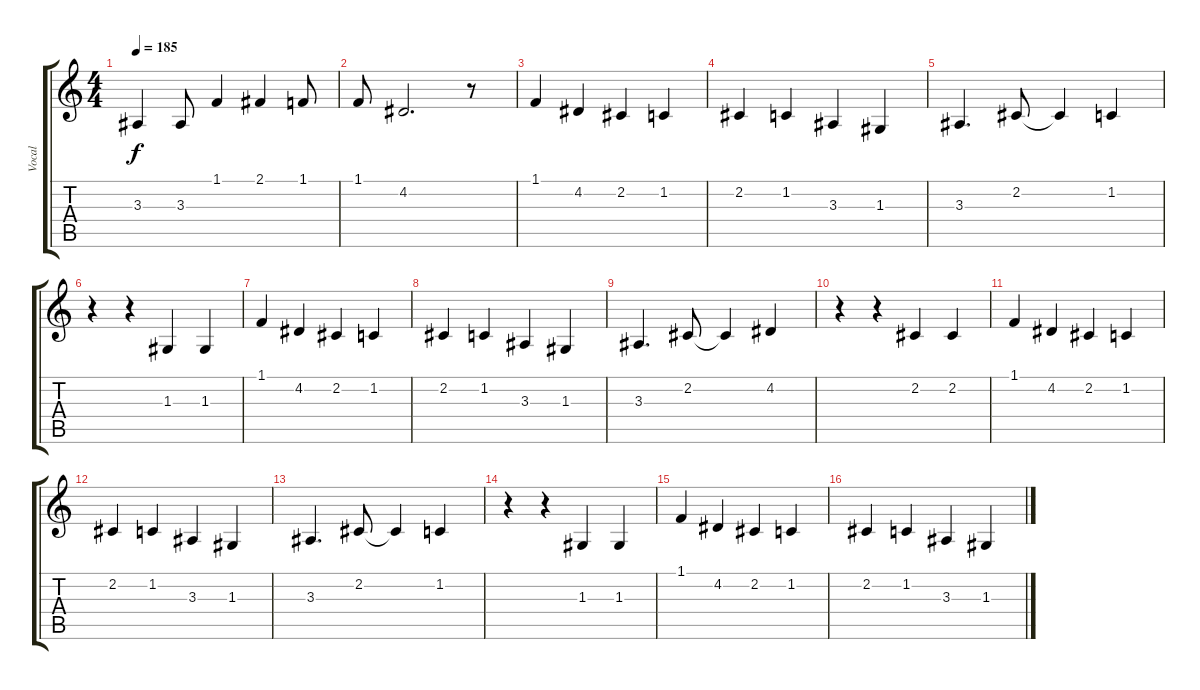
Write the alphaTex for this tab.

\track ("Vocal" "Vocal") {instrument lead5charang}
\staff {score tabs}
\tuning (E4 B3 G3 D3 A2 E2) {hide}
\ts (4 4)
\tempo 185
\clef g2
\ks c
3.3.4{dy f} 3.3.8 1.1.4 2.1.4 1.1.8 |
1.1.8 4.2.2{d} r.8 |
1.1.4 4.2.4 2.2.4 1.2.4 |
2.2.4 1.2.4 3.3.4 1.3.4 |
3.3.4{d} 2.2.8 2.2{t}.4 1.2.4 |
r.4 r.4 1.3.4 1.3.4 |
1.1.4 4.2.4 2.2.4 1.2.4 |
2.2.4 1.2.4 3.3.4 1.3.4 |
3.3.4{d} 2.2.8 2.2{t}.4 4.2.4 |
r.4 r.4 2.2.4 2.2.4 |
1.1.4 4.2.4 2.2.4 1.2.4 |
2.2.4 1.2.4 3.3.4 1.3.4 |
3.3.4{d} 2.2.8 2.2{t}.4 1.2.4 |
r.4 r.4 1.3.4 1.3.4 |
1.1.4 4.2.4 2.2.4 1.2.4 |
2.2.4 1.2.4 3.3.4 1.3.4
